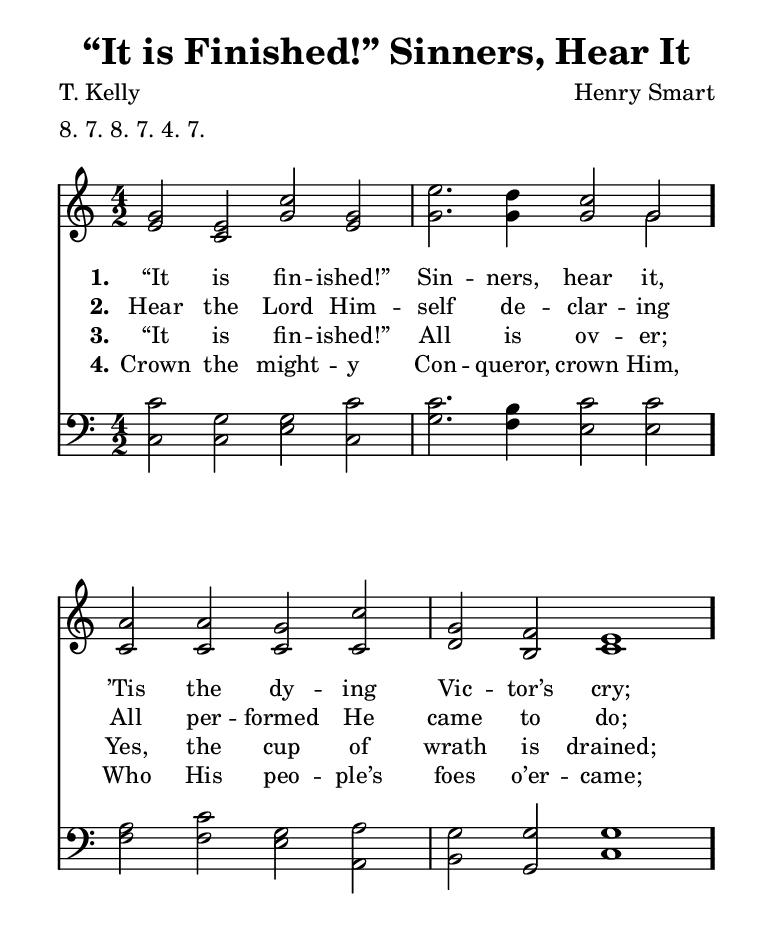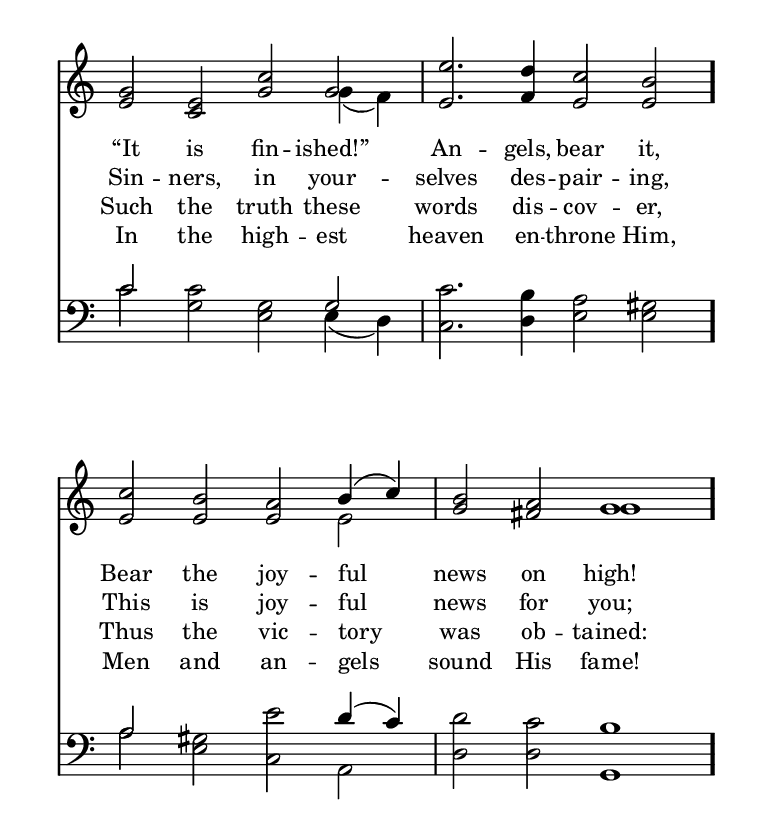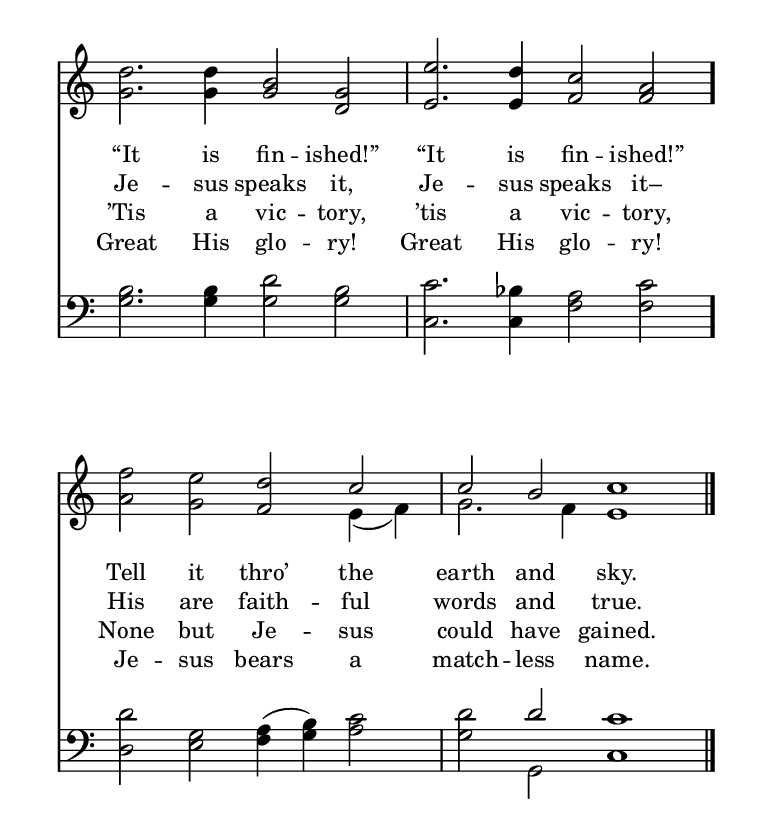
\include "common/global.ily"
\paper {
  \include "common/paper.ily"
  ragged-bottom = ##t
  ragged-last-bottom = ##t
  systems-per-page = #(cond (is-eogsized 3) (#t #f))
  system-system-spacing.padding = 11
}

\header{
  %gospel
  hymnnumber = "81"
  title = "“It is Finished!” Sinners, Hear It"
  tunename = "Regent Square"
  meter = "8. 7. 8. 7. 4. 7."
  poet = "T. Kelly"
  composer = "Henry Smart"
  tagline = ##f
}

% for fermata in MIDI
ta = { \tempo 4=170 }
tb = { \tempo 4=85  }

patternAA = { c2 c2 c2 c2      | c2. c4 c2 c2 }
patternAB = { c2 c2 c2 c4( c4) | c2. c4 c2 c2 }

patternBA = { c2 c2 c2 c2      | c2  c2 c1 }
patternBB = { c2 c2 c2 c4( c4) | c2  c2 c1 }
patternBC = { c2 c2 c2 c4( c4) | c2. c4 c1 }
patternBD = { c2 c2 c4( c4) c2 | c2  c2 c1 }

patternCA = { c2. c4 c2 c2 }

global = {
  \include "common/overrides.ily"
  \override Staff.TimeSignature.style = #'numbered
  \time 4/2
  \override Score.MetronomeMark.transparent = ##t % hide all fermata changes too
  \ta
  \key c \major
  \autoBeamOff
}

notesSoprano = {
\global
\relative c'' {

  \changePitch \patternAA { g e c' g | e' d c g }
  \changePitch \patternBA { a a g c | g f e }
  \changePitch \patternAA { g e c' g | e' d c b }
  \changePitch \patternBB { c b a b c | b a g }
  \changePitch \patternCA { d' d b g | e' d c a }
  \changePitch \patternBA { f' e d c | c b c }

  \bar "|."

}
}

notesAlto = {
\global
\relative e' {

  \changePitch \patternAA { e c g' e | g g g g }
  \changePitch \patternBA { c, c c c | d b c }
  \changePitch \patternAB { e c g' g f | e f e e }
  \changePitch \patternBA { e e e e | g fis g }
  \changePitch \patternCA { g g g d | e e f f }
  \changePitch \patternBC { a g f e f | g f e }

}
}

notesTenor = {
\global
\relative a {

  \changePitch \patternAA { c g g c | c b c c }
  \changePitch \patternBA { a c g a | g g g }
  \changePitch \patternAA { c c g g | c b a gis }
  \changePitch \patternBB { a gis e' d c | d c b }
  \changePitch \patternCA { b b d b | c bes a c }
  \changePitch \patternBD { d g, a b c | d d c }

}
}

notesBass = {
\global
\relative f {

  \changePitch \patternAA { c c e c | g' f e e }
  \changePitch \patternBA { f f e a, | b g c }
  \changePitch \patternAB { c' g e e d | c d e e }
  \changePitch \patternBA { a e c a | d d g, }
  \changePitch \patternCA { g' g g g | c, c f f }
  \changePitch \patternBD { d e f g a | g g, c }

}
}

wordsA = \lyricmode {
\set stanza = "1."

“It is fin -- ished!” Sin -- ners, hear it, \bar "."
’Tis the dy -- ing Vic -- tor’s cry; \bar "." \eogbreak
“It is fin -- ished!” An -- gels, bear it, \bar "."
Bear the joy -- ful news on high! \bar "." \eogbreak
“It is fin -- ished!” “It is fin -- ished!” \bar "."
Tell it thro’ the earth and sky. \bar "." \eogbreak

}

wordsB = \lyricmode {
\set stanza = "2."

Hear the Lord Him -- self de -- clar -- ing
All per -- formed He came to do;
Sin -- ners, in your -- selves des -- pair -- ing,
This is joy -- ful news for you;
Je -- sus speaks it, Je -- sus speaks it–
His are faith -- ful words and true.

}

wordsC = \lyricmode {
\set stanza = "3."

“It is fin -- ished!” All is ov -- er;
Yes, the cup of wrath is drained;
Such the truth these words dis -- cov -- er,
Thus the vic -- tory was ob -- tained:
’Tis a vic -- tory, ’tis a vic -- tory,
None but Je -- sus could have gained.

}

wordsD = \lyricmode {
\set stanza = "4."

Crown the might -- y Con -- queror, crown Him,
Who His peo -- ple’s foes o’er -- came;
In the high -- est heaven en -- throne Him,
Men and an -- gels sound His fame!
Great His glo -- ry! Great His glo -- ry!
Je -- sus bears a match -- less name.

}

\score {
  \context ChoirStaff <<
    \context Staff = upper <<
      \set Staff.autoBeaming = ##f
      \set ChoirStaff.systemStartDelimiter = #'SystemStartBar
      \set ChoirStaff.printPartCombineTexts = ##f
      \partcombine #'(2 . 9) \notesSoprano \notesAlto
      \context NullVoice = sopranos { \voiceOne << \notesSoprano >> }
      \context NullVoice = altos { \voiceTwo << \notesAlto >> }
      \context Lyrics = one   \lyricsto sopranos \wordsA
      \context Lyrics = two   \lyricsto sopranos \wordsB
      \context Lyrics = three \lyricsto sopranos \wordsC
      \context Lyrics = four  \lyricsto sopranos \wordsD
    >>
    \context Staff = men <<
      \set Staff.autoBeaming = ##f
      \clef bass
      \set ChoirStaff.printPartCombineTexts = ##f
      \partcombine #'(2 . 9) \notesTenor \notesBass
      \context NullVoice = tenors { \voiceOne << \notesTenor >> }
      \context NullVoice = basses { \voiceTwo << \notesBass >> }
    >>
  >>
  \layout {
    \include "common/layout.ily"
  }
  \midi{
    \include "common/midi.ily"
  }
}

\version "2.19.49"  % necessary for upgrading to future LilyPond versions.

% vi:set et ts=2 sw=2 ai nocindent syntax=lilypond:
